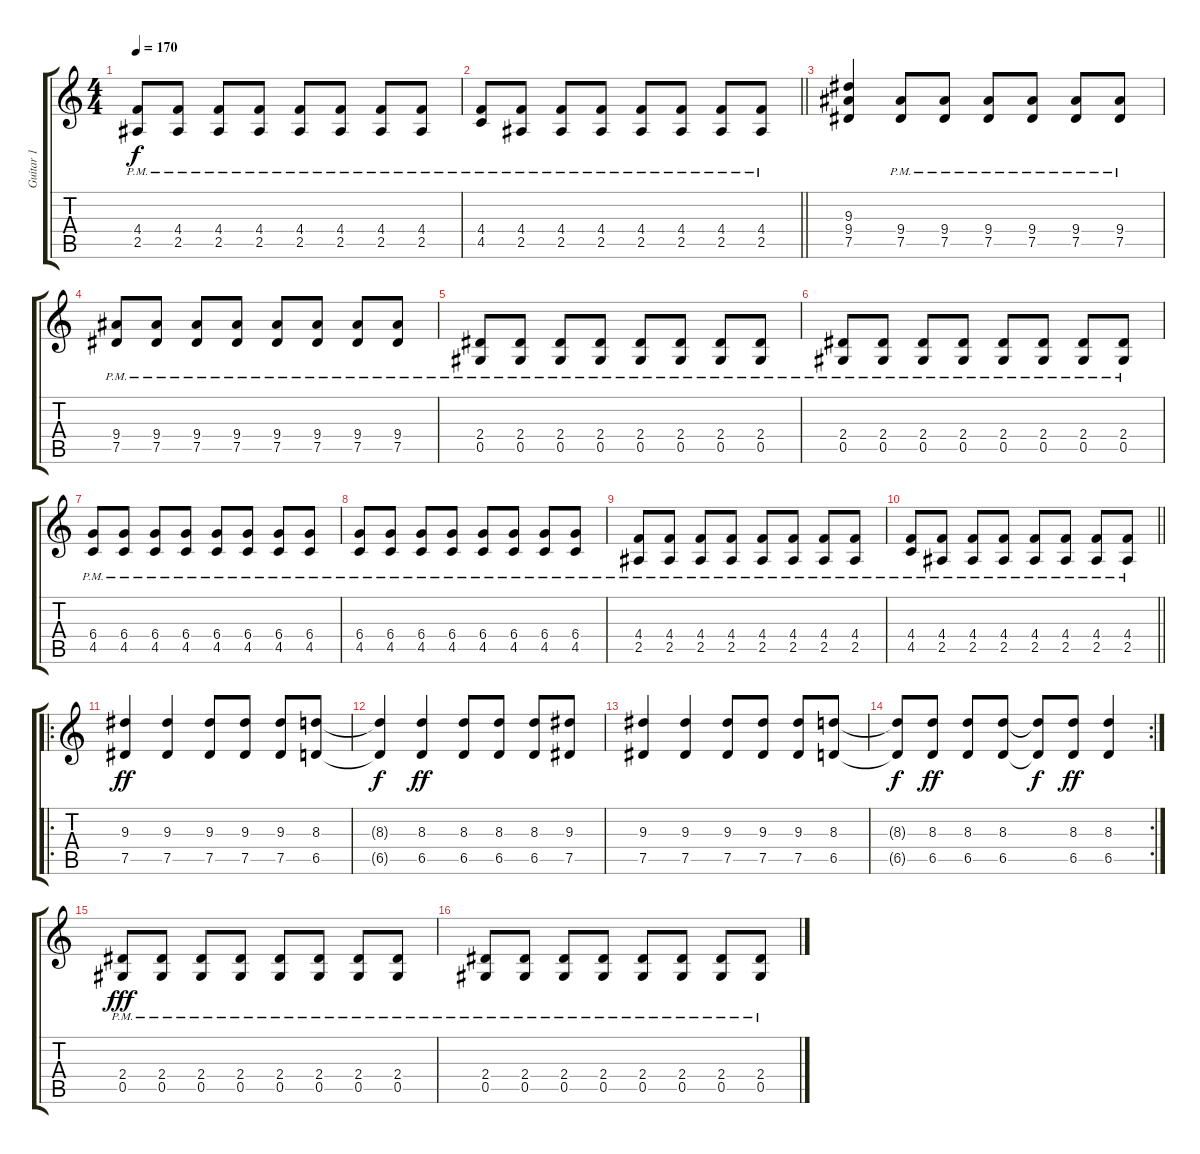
\track ("Guitar 1" "Guitar 1") {instrument distortionguitar}
\staff {score tabs}
\tuning (Eb4 Bb3 Gb3 Db3 Ab2 Eb2) {hide}
\ts (4 4)
\tempo 170
\clef g2
\ks c
(4.4{pm} 2.5{pm}).8{dy f} (4.4{pm} 2.5{pm}).8 (4.4{pm} 2.5{pm}).8 (4.4{pm} 2.5{pm}).8 (4.4{pm} 2.5{pm}).8 (4.4{pm} 2.5{pm}).8 (4.4{pm} 2.5{pm}).8 (4.4{pm} 2.5{pm}).8 |
\barLineRight lightlight
(4.4{pm} 4.5{pm}).8 (4.4{pm} 2.5{pm}).8 (4.4{pm} 2.5{pm}).8 (4.4{pm} 2.5{pm}).8 (4.4{pm} 2.5{pm}).8 (4.4{pm} 2.5{pm}).8 (4.4{pm} 2.5{pm}).8 (4.4{pm} 2.5{pm}).8 |
(9.3 9.4 7.5).4 (9.4{pm} 7.5{pm}).8 (9.4{pm} 7.5{pm}).8 (9.4{pm} 7.5{pm}).8 (9.4{pm} 7.5{pm}).8 (9.4{pm} 7.5{pm}).8 (9.4{pm} 7.5{pm}).8 |
(9.4{pm} 7.5{pm}).8 (9.4{pm} 7.5{pm}).8 (9.4{pm} 7.5{pm}).8 (9.4{pm} 7.5{pm}).8 (9.4{pm} 7.5{pm}).8 (9.4{pm} 7.5{pm}).8 (9.4{pm} 7.5{pm}).8 (9.4{pm} 7.5{pm}).8 |
(2.4{pm} 0.5{pm}).8 (2.4{pm} 0.5{pm}).8 (2.4{pm} 0.5{pm}).8 (2.4{pm} 0.5{pm}).8 (2.4{pm} 0.5{pm}).8 (2.4{pm} 0.5{pm}).8 (2.4{pm} 0.5{pm}).8 (2.4{pm} 0.5{pm}).8 |
(2.4{pm} 0.5{pm}).8 (2.4{pm} 0.5{pm}).8 (2.4{pm} 0.5{pm}).8 (2.4{pm} 0.5{pm}).8 (2.4{pm} 0.5{pm}).8 (2.4{pm} 0.5{pm}).8 (2.4{pm} 0.5{pm}).8 (2.4{pm} 0.5{pm}).8 |
(6.4{pm} 4.5{pm}).8 (6.4{pm} 4.5{pm}).8 (6.4{pm} 4.5{pm}).8 (6.4{pm} 4.5{pm}).8 (6.4{pm} 4.5{pm}).8 (6.4{pm} 4.5{pm}).8 (6.4{pm} 4.5{pm}).8 (6.4{pm} 4.5{pm}).8 |
(6.4{pm} 4.5{pm}).8 (6.4{pm} 4.5{pm}).8 (6.4{pm} 4.5{pm}).8 (6.4{pm} 4.5{pm}).8 (6.4{pm} 4.5{pm}).8 (6.4{pm} 4.5{pm}).8 (6.4{pm} 4.5{pm}).8 (6.4{pm} 4.5{pm}).8 |
(4.4{pm} 2.5{pm}).8 (4.4{pm} 2.5{pm}).8 (4.4{pm} 2.5{pm}).8 (4.4{pm} 2.5{pm}).8 (4.4{pm} 2.5{pm}).8 (4.4{pm} 2.5{pm}).8 (4.4{pm} 2.5{pm}).8 (4.4{pm} 2.5{pm}).8 |
\barLineRight lightlight
(4.4{pm} 4.5{pm}).8 (4.4{pm} 2.5{pm}).8 (4.4{pm} 2.5{pm}).8 (4.4{pm} 2.5{pm}).8 (4.4{pm} 2.5{pm}).8 (4.4{pm} 2.5{pm}).8 (4.4{pm} 2.5{pm}).8 (4.4{pm} 2.5{pm}).8 |
\ro
(9.3 7.5).4{dy ff} (9.3 7.5).4 (9.3 7.5).8 (9.3 7.5).8 (9.3 7.5).8 (8.3 6.5).8 |
(8.3{t} 6.5{t}).4{dy f} (8.3 6.5).4{dy ff} (8.3 6.5).8 (8.3 6.5).8 (8.3 6.5).8 (9.3 7.5).8 |
(9.3 7.5).4 (9.3 7.5).4 (9.3 7.5).8 (9.3 7.5).8 (9.3 7.5).8 (8.3 6.5).8 |
\rc 2
(8.3{t} 6.5{t}).8{dy f} (8.3 6.5).8{dy ff} (8.3 6.5).8 (8.3 6.5).8 (8.3{t} 6.5{t}).8{dy f} (8.3 6.5).8{dy ff} (8.3 6.5).4 |
(2.4{pm} 0.5{pm}).8{dy fff} (2.4{pm} 0.5{pm}).8 (2.4{pm} 0.5{pm}).8 (2.4{pm} 0.5{pm}).8 (2.4{pm} 0.5{pm}).8 (2.4{pm} 0.5{pm}).8 (2.4{pm} 0.5{pm}).8 (2.4{pm} 0.5{pm}).8 |
(2.4{pm} 0.5{pm}).8 (2.4{pm} 0.5{pm}).8 (2.4{pm} 0.5{pm}).8 (2.4{pm} 0.5{pm}).8 (2.4{pm} 0.5{pm}).8 (2.4{pm} 0.5{pm}).8 (2.4{pm} 0.5{pm}).8 (2.4{pm} 0.5{pm}).8
